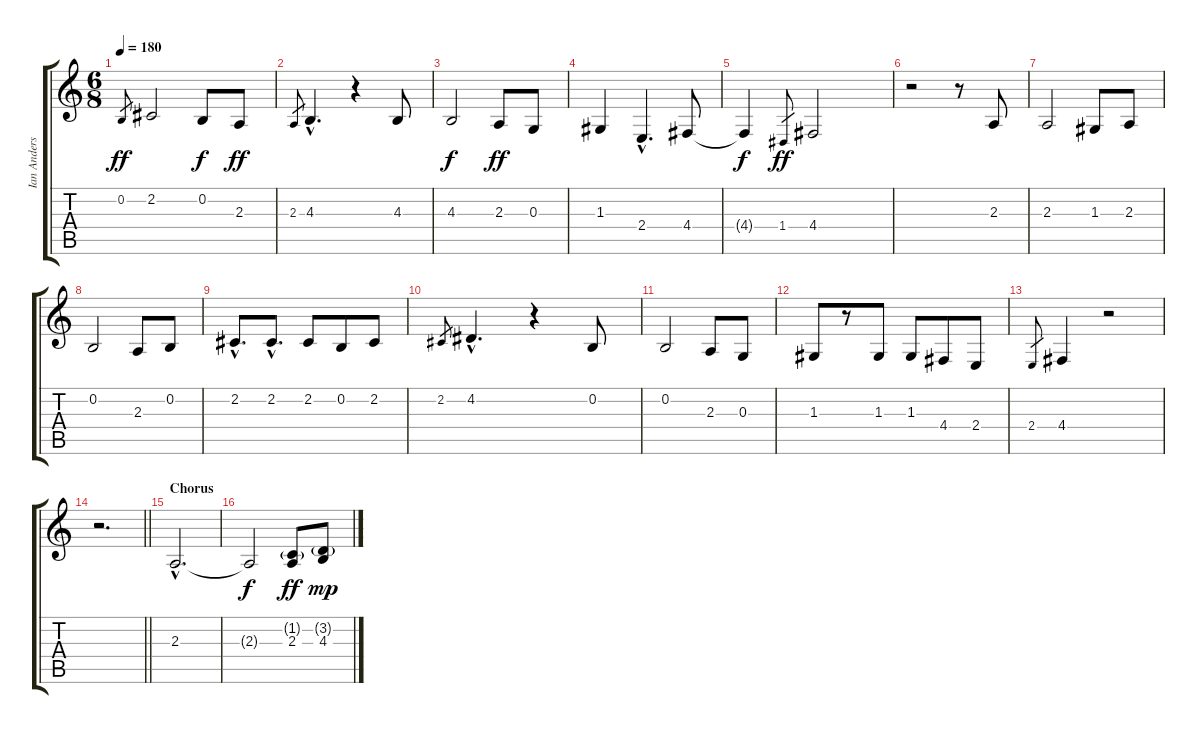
\track ("Ian Anderson - vocals" "Ian Anders") {instrument lead6voice}
\staff {score tabs}
\tuning (E4 B3 G3 D3 A2 E2) {hide}
\ts (6 8)
\tempo 180
\clef g2
\ks c
0.2.8{gr dy ff} 2.2.2 0.2.8{dy f} 2.3.8{dy ff} |
2.3.8{gr} 4.3{hac}.4{d} r.4 4.3.8 |
4.3.2{dy f} 2.3.8{dy ff} 0.3.8 |
1.3.4 2.4{hac}.4{d} 4.4.8 |
4.4{t}.4{dy f} 1.4.8{gr dy ff} 4.4.2 |
r.2 r.8 2.3.8 |
2.3.2 1.3.8 2.3.8 |
0.2.2 2.3.8 0.2.8 |
2.2{hac}.8{d} 2.2{hac}.8{d} 2.2.8 0.2.8 2.2.8 |
2.2.8{gr} 4.2{hac}.4{d} r.4 0.2.8 |
0.2.2 2.3.8 0.3.8 |
1.3.8 r.8 1.3.8 1.3.8 4.4.8 2.4.8 |
2.4.8{gr} 4.4.4 r.2 |
\barLineRight lightlight
r.2{d} |
\section ("" "Chorus")
2.3{hac}.2{d} |
2.3{t}.2{dy f} (1.2{g} 2.3).8{dy ff} (3.2{g} 4.3).8{dy mp}
